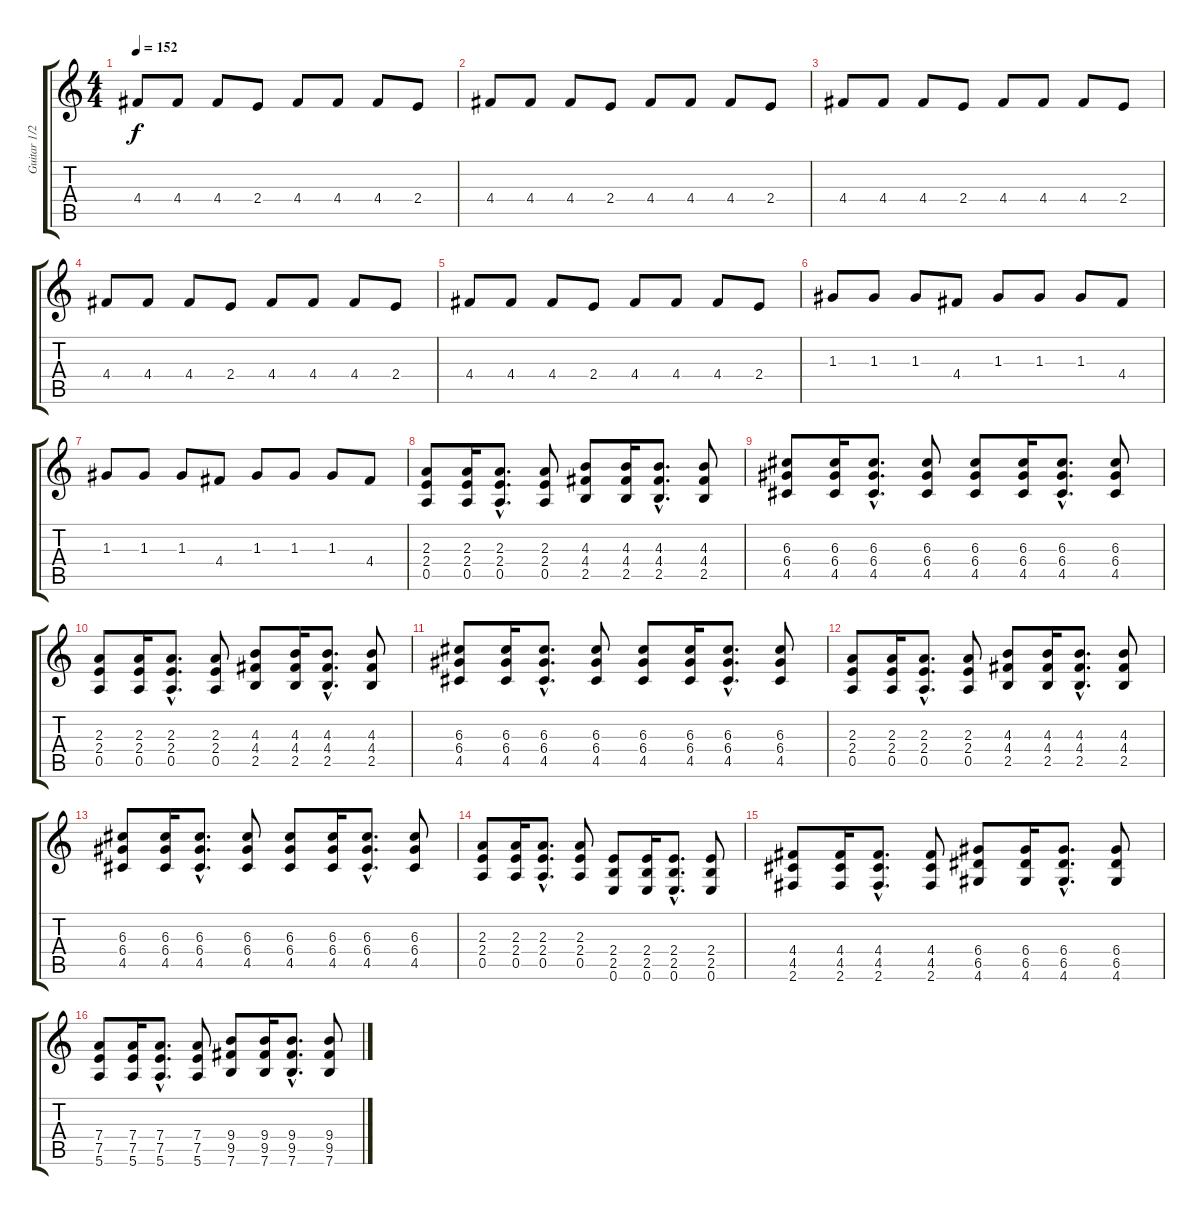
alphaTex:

\track ("Guitar 1/2 - Brett Gurewitz/Greg Hetson" "Guitar 1/2") {instrument distortionguitar}
\staff {score tabs}
\tuning (E4 B3 G3 D3 A2 E2) {hide}
\ts (4 4)
\tempo 152
\clef g2
\ks c
4.4.8{dy f} 4.4.8 4.4.8 2.4.8 4.4.8 4.4.8 4.4.8 2.4.8 |
4.4.8 4.4.8 4.4.8 2.4.8 4.4.8 4.4.8 4.4.8 2.4.8 |
4.4.8 4.4.8 4.4.8 2.4.8 4.4.8 4.4.8 4.4.8 2.4.8 |
4.4.8 4.4.8 4.4.8 2.4.8 4.4.8 4.4.8 4.4.8 2.4.8 |
4.4.8 4.4.8 4.4.8 2.4.8 4.4.8 4.4.8 4.4.8 2.4.8 |
1.3.8 1.3.8 1.3.8 4.4.8 1.3.8 1.3.8 1.3.8 4.4.8 |
1.3.8 1.3.8 1.3.8 4.4.8 1.3.8 1.3.8 1.3.8 4.4.8 |
(2.3 2.4 0.5).8 (2.3 2.4 0.5).16 (2.3{hac} 2.4{hac} 0.5{hac}).8{d} (2.3 2.4 0.5).8 (4.3 4.4 2.5).8 (4.3 4.4 2.5).16 (4.3{hac} 4.4{hac} 2.5{hac}).8{d} (4.3 4.4 2.5).8 |
(6.3 6.4 4.5).8 (6.3 6.4 4.5).16 (6.3{hac} 6.4{hac} 4.5{hac}).8{d} (6.3 6.4 4.5).8 (6.3 6.4 4.5).8 (6.3 6.4 4.5).16 (6.3{hac} 6.4{hac} 4.5{hac}).8{d} (6.3 6.4 4.5).8 |
(2.3 2.4 0.5).8 (2.3 2.4 0.5).16 (2.3{hac} 2.4{hac} 0.5{hac}).8{d} (2.3 2.4 0.5).8 (4.3 4.4 2.5).8 (4.3 4.4 2.5).16 (4.3{hac} 4.4{hac} 2.5{hac}).8{d} (4.3 4.4 2.5).8 |
(6.3 6.4 4.5).8 (6.3 6.4 4.5).16 (6.3{hac} 6.4{hac} 4.5{hac}).8{d} (6.3 6.4 4.5).8 (6.3 6.4 4.5).8 (6.3 6.4 4.5).16 (6.3{hac} 6.4{hac} 4.5{hac}).8{d} (6.3 6.4 4.5).8 |
(2.3 2.4 0.5).8 (2.3 2.4 0.5).16 (2.3{hac} 2.4{hac} 0.5{hac}).8{d} (2.3 2.4 0.5).8 (4.3 4.4 2.5).8 (4.3 4.4 2.5).16 (4.3{hac} 4.4{hac} 2.5{hac}).8{d} (4.3 4.4 2.5).8 |
(6.3 6.4 4.5).8 (6.3 6.4 4.5).16 (6.3{hac} 6.4{hac} 4.5{hac}).8{d} (6.3 6.4 4.5).8 (6.3 6.4 4.5).8 (6.3 6.4 4.5).16 (6.3{hac} 6.4{hac} 4.5{hac}).8{d} (6.3 6.4 4.5).8 |
(2.3 2.4 0.5).8 (2.3 2.4 0.5).16 (2.3{hac} 2.4{hac} 0.5{hac}).8{d} (2.3 2.4 0.5).8 (2.4 2.5 0.6).8 (2.4 2.5 0.6).16 (2.4{hac} 2.5{hac} 0.6{hac}).8{d} (2.4 2.5 0.6).8 |
(4.4 4.5 2.6).8 (4.4 4.5 2.6).16 (4.4{hac} 4.5{hac} 2.6{hac}).8{d} (4.4 4.5 2.6).8 (6.4 6.5 4.6).8 (6.4 6.5 4.6).16 (6.4{hac} 6.5{hac} 4.6{hac}).8{d} (6.4 6.5 4.6).8 |
(7.4 7.5 5.6).8 (7.4 7.5 5.6).16 (7.4{hac} 7.5{hac} 5.6{hac}).8{d} (7.4 7.5 5.6).8 (9.4 9.5 7.6).8 (9.4 9.5 7.6).16 (9.4{hac} 9.5{hac} 7.6{hac}).8{d} (9.4 9.5 7.6).8
